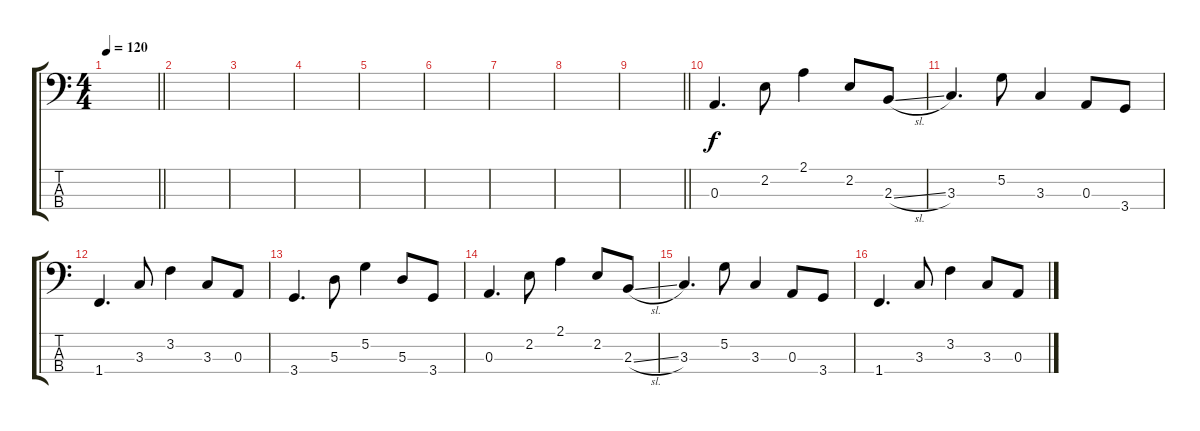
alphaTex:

\track "" {instrument electricbassfinger}
\staff {score tabs}
\tuning (G2 D2 A1 E1) {hide}
\ts (4 4)
\tempo 120
\clef f4
\barLineRight lightlight
\ks c
|
|
|
|
|
|
|
|
\barLineRight lightlight
|
0.3.4{d} 2.2.8 2.1.4 2.2.8 2.3{sl}.8 |
3.3.4{d} 5.2.8 3.3.4 0.3.8 3.4.8 |
1.4.4{d} 3.3.8 3.2.4 3.3.8 0.3.8 |
3.4.4{d} 5.3.8 5.2.4 5.3.8 3.4.8 |
0.3.4{d} 2.2.8 2.1.4 2.2.8 2.3{sl}.8 |
3.3.4{d} 5.2.8 3.3.4 0.3.8 3.4.8 |
1.4.4{d} 3.3.8 3.2.4 3.3.8 0.3.8
